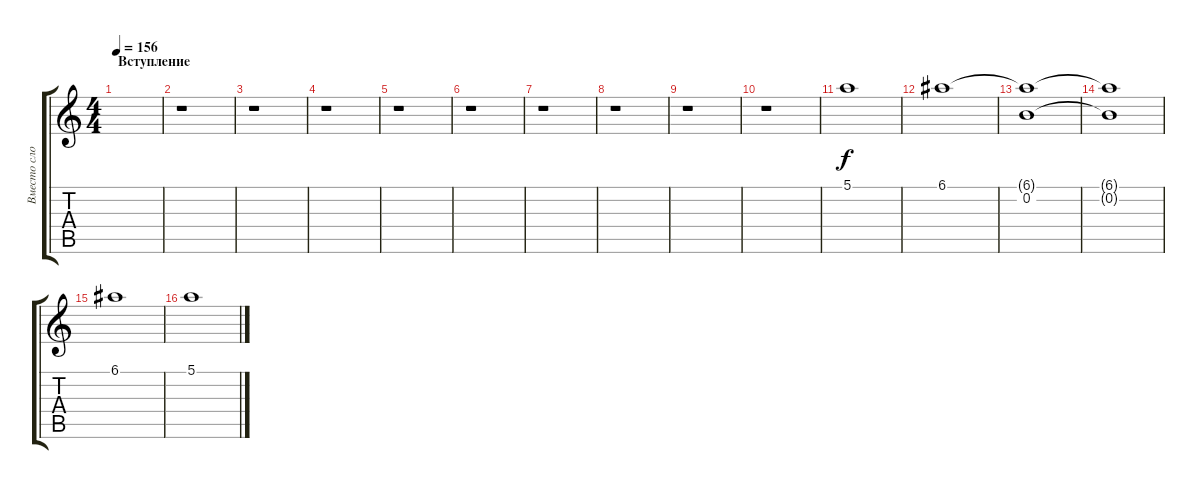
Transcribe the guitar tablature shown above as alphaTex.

\track ("Вместо слов" "Вместо сло") {instrument distortionguitar}
\staff {score tabs}
\tuning (E4 B3 G3 D3 A2 E2) {hide}
\ts (4 4)
\section ("" "Вступление")
\tempo 156
\clef g2
\ks c
|
r.1 |
r.1 |
r.1 |
r.1 |
r.1 |
r.1 |
r.1 |
r.1 |
r.1 |
5.1.1 |
6.1.1 |
(6.1{t} 0.2).1 |
(6.1{t} 0.2{t}).1 |
6.1.1 |
5.1.1
